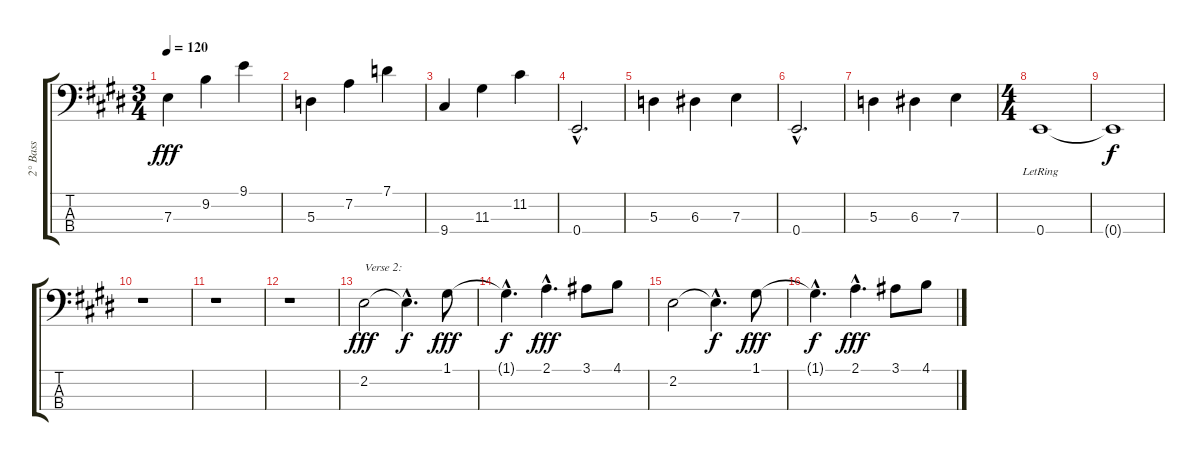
\track ("2° Bass " "2° Bass ") {instrument electricbasspick}
\staff {score tabs}
\tuning (G2 D2 A1 E1) {hide}
\ts (3 4)
\tempo 120
\clef f4
\ks e
7.3.4{dy fff} 9.2.4 9.1.4 |
5.3.4 7.2.4 7.1.4 |
9.4.4 11.3.4 11.2.4 |
0.4{hac}.2{d} |
5.3.4 6.3.4 7.3.4 |
0.4{hac}.2{d} |
5.3.4 6.3.4 7.3.4 |
\ts (4 4)
0.4{lr}.1 |
0.4{t}.1{dy f} |
r.1 |
r.1 |
r.1 |
2.2.2{txt "Verse 2:" dy fff} 2.2{hac t}.4{d dy f} 1.1.8{dy fff} |
1.1{hac t}.4{d dy f} 2.1{hac}.4{d dy fff} 3.1.8 4.1.8 |
2.2.2 2.2{hac t}.4{d dy f} 1.1.8{dy fff} |
1.1{hac t}.4{d dy f} 2.1{hac}.4{d dy fff} 3.1.8 4.1.8
